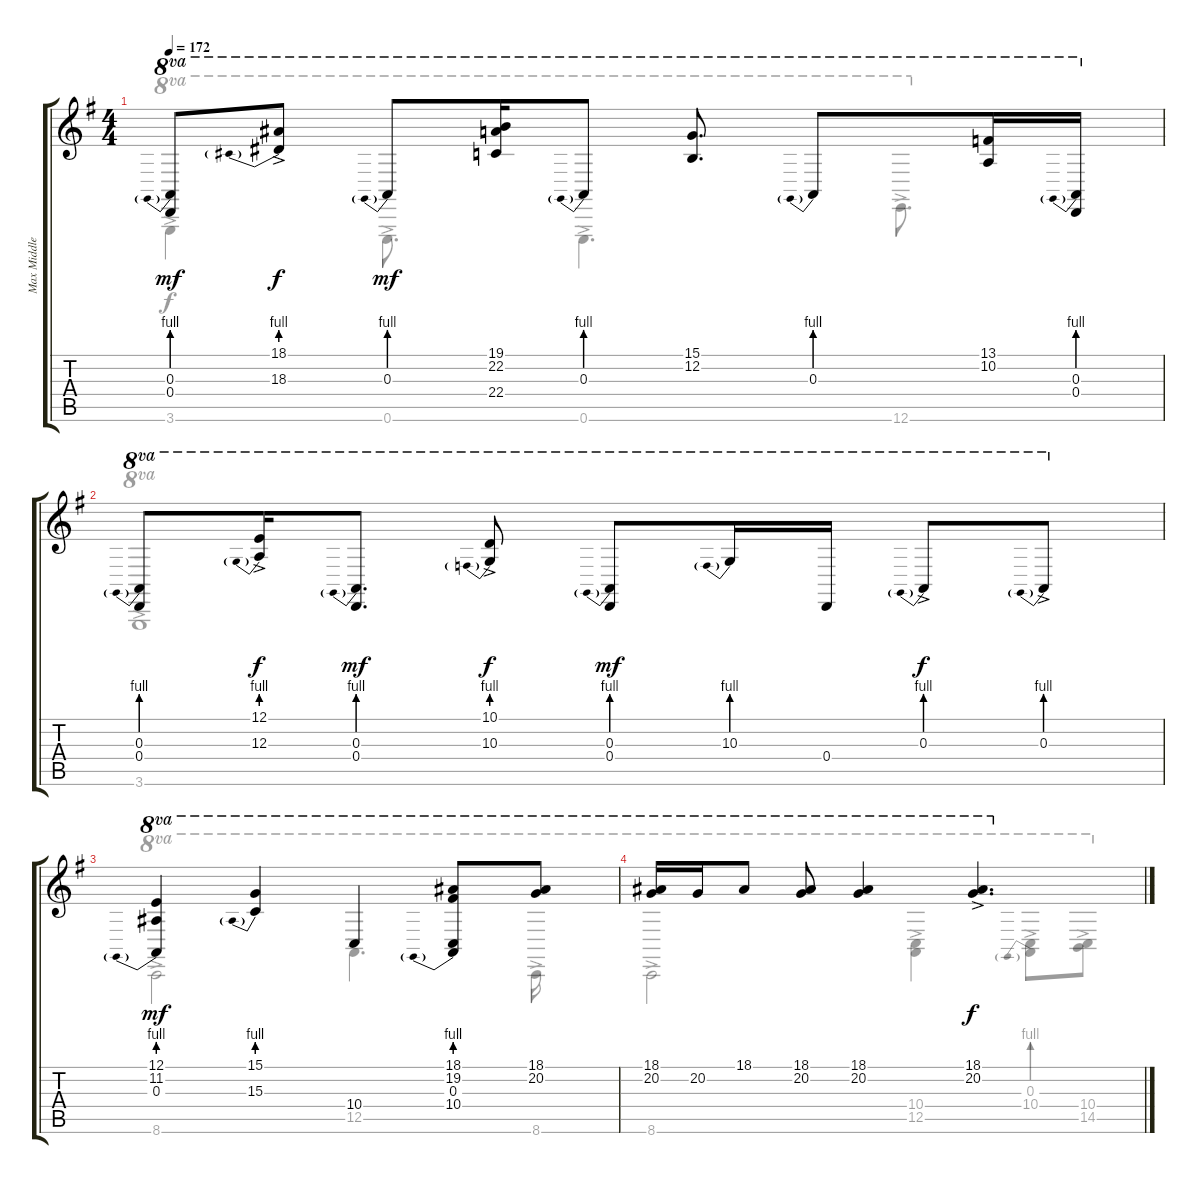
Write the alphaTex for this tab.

\track ("Max Middleton" "Max Middle") {instrument acousticgrandpiano}
\staff {score tabs}
\tuning (E4 B3 G3 D3 A2 E2) {hide}
\voice
\ts (4 4)
\tempo 172
\clef g2
\ks g
(0.3{be (prebend 0 4 60 4)} 0.4).8{ot 8va dy mf} (18.1{ac} 18.3{be (prebend 0 4 60 4) ac}).8{ot 8va dy f} 0.3{be (prebend 0 4 60 4)}.8{ot 8va dy mf} (19.1 22.2 22.4).16{ot 8va} 0.3{be (prebend 0 4 60 4)}.8{ot 8va} (15.1 12.2).8{d ot 8va} 0.3{be (prebend 0 4 60 4)}.8{ot 8va} (13.1 10.2).16{ot 8va} (0.3{be (prebend 0 4 60 4)} 0.4).16{ot 8va} |
(0.3{be (prebend 0 4 60 4)} 0.4).8{ot 8va} (12.1{ac} 12.3{be (prebend 0 4 60 4) ac}).16{ot 8va dy f} (0.3{be (prebend 0 4 60 4)} 0.4).8{d ot 8va dy mf} (10.1{ac} 10.3{be (prebend 0 4 60 4) ac}).8{ot 8va dy f} (0.3{be (prebend 0 4 60 4)} 0.4).8{ot 8va dy mf} 10.3{be (prebend 0 4 60 4)}.16{ot 8va} 0.4.16{ot 8va} 0.3{be (prebend 0 4 60 4) ac}.8{ot 8va dy f} 0.3{be (prebend 0 4 60 4) ac}.8{ot 8va} |
(12.1 11.2 0.3{be (prebend 0 4 60 4)}).4{ot 8va dy mf} (15.1 15.3{be (prebend 0 4 60 4)}).4{ot 8va} 10.4.4{ot 8va} (18.1 19.2 0.3{be (prebend 0 4 60 4)} 10.4).8{ot 8va} (18.1 20.2).8{ot 8va} |
(18.1 20.2).16{ot 8va} 20.2.16{ot 8va} 18.1.8{ot 8va} (18.1 20.2).8{ot 8va} (18.1 20.2).4{ot 8va} (18.1{h ac} 20.2{ac}).4{d ot 8va dy f}
\voice
\clef g2
\ottava regular
\simile none
\ks g
3.6{ac}.4{ot 8va dy f} 0.6{ac}.8{d ot 8va} 0.6{ac}.4{d ot 8va} 12.6{ac}.8{d ot 8va} |
3.6{ac}.1{ot 8va} |
8.6{ac}.2{ot 8va} 12.5{ac}.4{d ot 8va} 8.6{ac}.16{ot 8va} |
8.6{ac}.2{ot 8va} (10.4{ac} 12.5{ac}).4{ot 8va} (0.3{be (prebend 0 4 60 4) ac} 10.4{ac}).8{ot 8va} (10.4{ac} 14.5{ac}).8{ot 8va}
